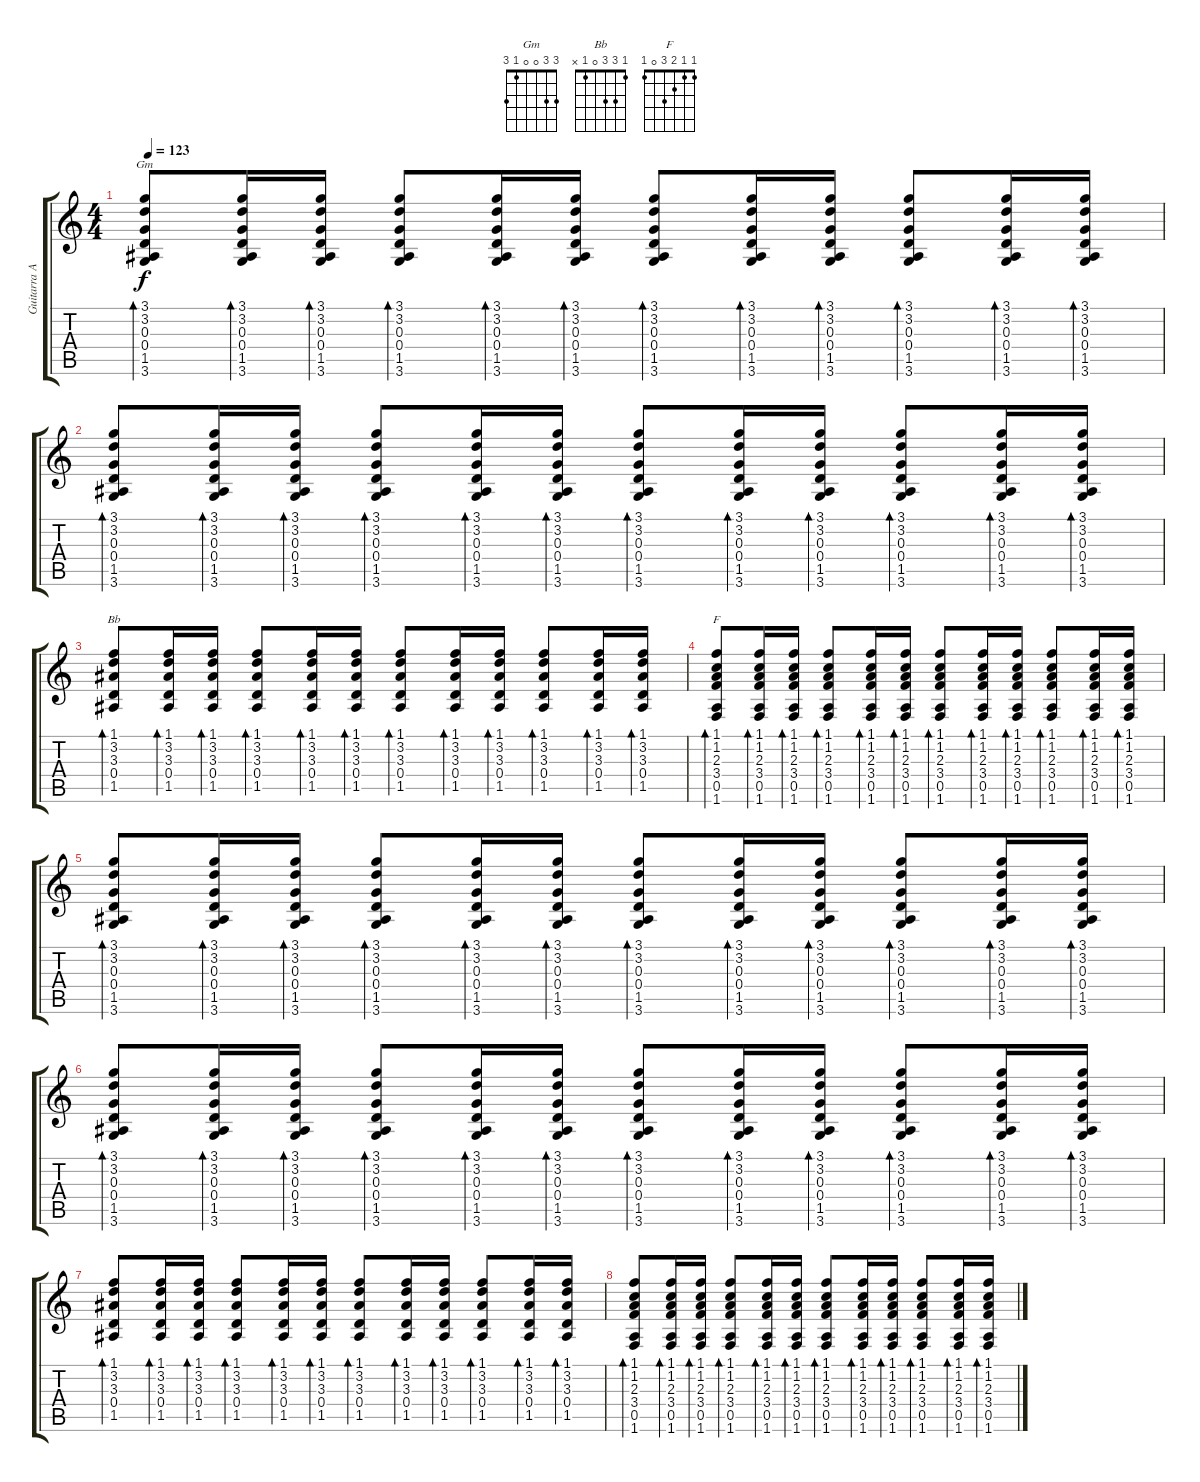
\track ("Guitarra Acompañamiento" "Guitarra A") {instrument acousticguitarnylon}
\staff {score tabs}
\tuning (E4 B3 G3 D3 A2 E2) {hide}
\chord ("Gm" 3 3 0 0 1 3)
\chord ("Bb" 1 3 3 0 1 x)
\chord ("F" 1 1 2 3 0 1)
\ts (4 4)
\tempo 123
\clef g2
\ks c
(3.1 3.2 0.3 0.4 1.5 3.6).8{bd 30 ch "Gm" dy f} (3.1 3.2 0.3 0.4 1.5 3.6).16{bd 30} (3.1 3.2 0.3 0.4 1.5 3.6).16{bd 30} (3.1 3.2 0.3 0.4 1.5 3.6).8{bd 30} (3.1 3.2 0.3 0.4 1.5 3.6).16{bd 30} (3.1 3.2 0.3 0.4 1.5 3.6).16{bd 30} (3.1 3.2 0.3 0.4 1.5 3.6).8{bd 30} (3.1 3.2 0.3 0.4 1.5 3.6).16{bd 30} (3.1 3.2 0.3 0.4 1.5 3.6).16{bd 30} (3.1 3.2 0.3 0.4 1.5 3.6).8{bd 30} (3.1 3.2 0.3 0.4 1.5 3.6).16{bd 30} (3.1 3.2 0.3 0.4 1.5 3.6).16{bd 30} |
(3.1 3.2 0.3 0.4 1.5 3.6).8{bd 30} (3.1 3.2 0.3 0.4 1.5 3.6).16{bd 30} (3.1 3.2 0.3 0.4 1.5 3.6).16{bd 30} (3.1 3.2 0.3 0.4 1.5 3.6).8{bd 30} (3.1 3.2 0.3 0.4 1.5 3.6).16{bd 30} (3.1 3.2 0.3 0.4 1.5 3.6).16{bd 30} (3.1 3.2 0.3 0.4 1.5 3.6).8{bd 30} (3.1 3.2 0.3 0.4 1.5 3.6).16{bd 30} (3.1 3.2 0.3 0.4 1.5 3.6).16{bd 30} (3.1 3.2 0.3 0.4 1.5 3.6).8{bd 30} (3.1 3.2 0.3 0.4 1.5 3.6).16{bd 30} (3.1 3.2 0.3 0.4 1.5 3.6).16{bd 30} |
(1.1 3.2 3.3 0.4 1.5).8{bd 30 ch "Bb"} (1.1 3.2 3.3 0.4 1.5).16{bd 30} (1.1 3.2 3.3 0.4 1.5).16{bd 30} (1.1 3.2 3.3 0.4 1.5).8{bd 30} (1.1 3.2 3.3 0.4 1.5).16{bd 30} (1.1 3.2 3.3 0.4 1.5).16{bd 30} (1.1 3.2 3.3 0.4 1.5).8{bd 30} (1.1 3.2 3.3 0.4 1.5).16{bd 30} (1.1 3.2 3.3 0.4 1.5).16{bd 30} (1.1 3.2 3.3 0.4 1.5).8{bd 30} (1.1 3.2 3.3 0.4 1.5).16{bd 30} (1.1 3.2 3.3 0.4 1.5).16{bd 30} |
(1.1 1.2 2.3 3.4 0.5 1.6).8{bd 30 ch "F"} (1.1 1.2 2.3 3.4 0.5 1.6).16{bd 30} (1.1 1.2 2.3 3.4 0.5 1.6).16{bd 30} (1.1 1.2 2.3 3.4 0.5 1.6).8{bd 30} (1.1 1.2 2.3 3.4 0.5 1.6).16{bd 30} (1.1 1.2 2.3 3.4 0.5 1.6).16{bd 30} (1.1 1.2 2.3 3.4 0.5 1.6).8{bd 30} (1.1 1.2 2.3 3.4 0.5 1.6).16{bd 30} (1.1 1.2 2.3 3.4 0.5 1.6).16{bd 30} (1.1 1.2 2.3 3.4 0.5 1.6).8{bd 30} (1.1 1.2 2.3 3.4 0.5 1.6).16{bd 30} (1.1 1.2 2.3 3.4 0.5 1.6).16{bd 30} |
(3.1 3.2 0.3 0.4 1.5 3.6).8{bd 30} (3.1 3.2 0.3 0.4 1.5 3.6).16{bd 30} (3.1 3.2 0.3 0.4 1.5 3.6).16{bd 30} (3.1 3.2 0.3 0.4 1.5 3.6).8{bd 30} (3.1 3.2 0.3 0.4 1.5 3.6).16{bd 30} (3.1 3.2 0.3 0.4 1.5 3.6).16{bd 30} (3.1 3.2 0.3 0.4 1.5 3.6).8{bd 30} (3.1 3.2 0.3 0.4 1.5 3.6).16{bd 30} (3.1 3.2 0.3 0.4 1.5 3.6).16{bd 30} (3.1 3.2 0.3 0.4 1.5 3.6).8{bd 30} (3.1 3.2 0.3 0.4 1.5 3.6).16{bd 30} (3.1 3.2 0.3 0.4 1.5 3.6).16{bd 30} |
(3.1 3.2 0.3 0.4 1.5 3.6).8{bd 30} (3.1 3.2 0.3 0.4 1.5 3.6).16{bd 30} (3.1 3.2 0.3 0.4 1.5 3.6).16{bd 30} (3.1 3.2 0.3 0.4 1.5 3.6).8{bd 30} (3.1 3.2 0.3 0.4 1.5 3.6).16{bd 30} (3.1 3.2 0.3 0.4 1.5 3.6).16{bd 30} (3.1 3.2 0.3 0.4 1.5 3.6).8{bd 30} (3.1 3.2 0.3 0.4 1.5 3.6).16{bd 30} (3.1 3.2 0.3 0.4 1.5 3.6).16{bd 30} (3.1 3.2 0.3 0.4 1.5 3.6).8{bd 30} (3.1 3.2 0.3 0.4 1.5 3.6).16{bd 30} (3.1 3.2 0.3 0.4 1.5 3.6).16{bd 30} |
(1.1 3.2 3.3 0.4 1.5).8{bd 30} (1.1 3.2 3.3 0.4 1.5).16{bd 30} (1.1 3.2 3.3 0.4 1.5).16{bd 30} (1.1 3.2 3.3 0.4 1.5).8{bd 30} (1.1 3.2 3.3 0.4 1.5).16{bd 30} (1.1 3.2 3.3 0.4 1.5).16{bd 30} (1.1 3.2 3.3 0.4 1.5).8{bd 30} (1.1 3.2 3.3 0.4 1.5).16{bd 30} (1.1 3.2 3.3 0.4 1.5).16{bd 30} (1.1 3.2 3.3 0.4 1.5).8{bd 30} (1.1 3.2 3.3 0.4 1.5).16{bd 30} (1.1 3.2 3.3 0.4 1.5).16{bd 30} |
(1.1 1.2 2.3 3.4 0.5 1.6).8{bd 30} (1.1 1.2 2.3 3.4 0.5 1.6).16{bd 30} (1.1 1.2 2.3 3.4 0.5 1.6).16{bd 30} (1.1 1.2 2.3 3.4 0.5 1.6).8{bd 30} (1.1 1.2 2.3 3.4 0.5 1.6).16{bd 30} (1.1 1.2 2.3 3.4 0.5 1.6).16{bd 30} (1.1 1.2 2.3 3.4 0.5 1.6).8{bd 30} (1.1 1.2 2.3 3.4 0.5 1.6).16{bd 30} (1.1 1.2 2.3 3.4 0.5 1.6).16{bd 30} (1.1 1.2 2.3 3.4 0.5 1.6).8{bd 30} (1.1 1.2 2.3 3.4 0.5 1.6).16{bd 30} (1.1 1.2 2.3 3.4 0.5 1.6).16{bd 30}
